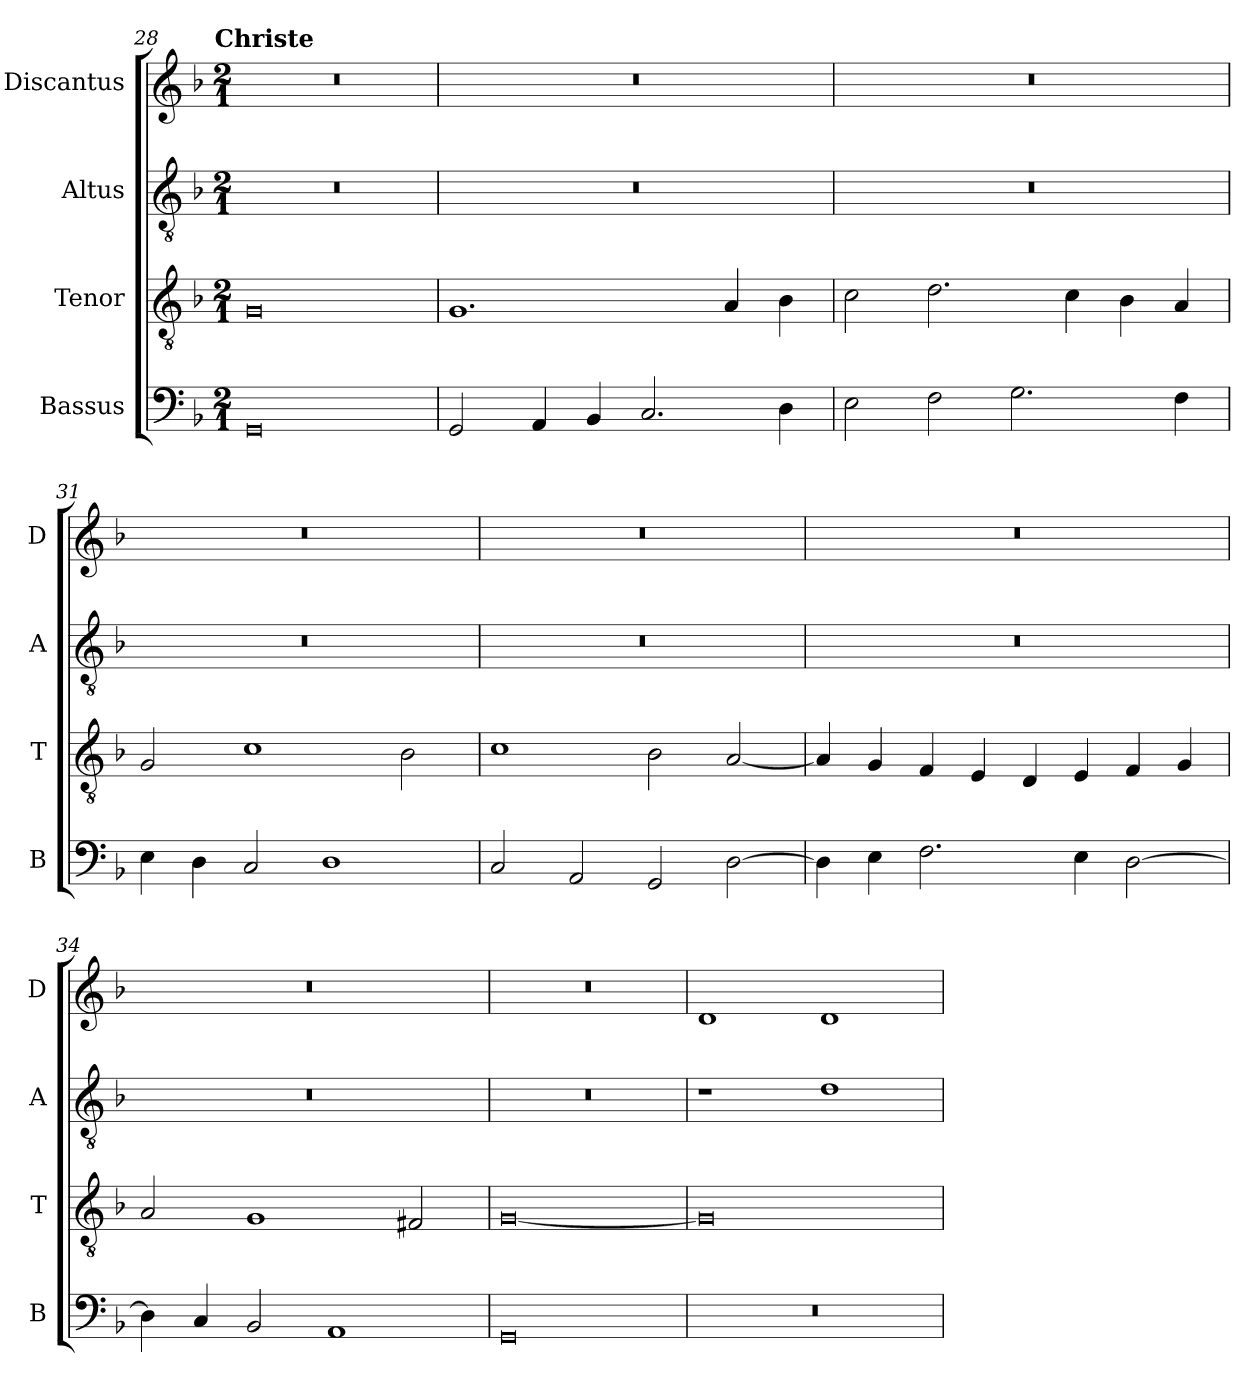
**kern	**kern	**kern	**kern
*part4	*part3	*part2	*part1
*staff4	*staff3	*staff2	*staff1
*I"Bassus	*I"Tenor	*I"Altus	*I"Discantus
*I'B	*I'T	*I'A	*I'D
!!LO:LB:g=z
*clefF4	*clefGv2	*clefGv2	*clefG2
*k[b-]	*k[b-]	*k[b-]	*k[b-]
!!LO:TX:omd:t=Christe
*M2/1	*M2/1	*M2/1	*M2/1
*MM315	*MM315	*MM315	*MM315
=28	=28	=28	=28
0GG	0G	0r	0r
=29	=29	=29	=29
2GG/	1.G	0r	0r
4AA/	.	.	.
4BB-/	.	.	.
2.C/	.	.	.
.	4A/	.	.
4D\	4B-\	.	.
=30	=30	=30	=30
2E\	2c\	0r	0r
2F\	2.d\	.	.
2.G\	.	.	.
.	4c\	.	.
.	4B-\	.	.
4F\	4A/	.	.
=31	=31	=31	=31
4E\	2G/	0r	0r
4D\	.	.	.
2C/	1c	.	.
1D	.	.	.
.	2B-\	.	.
=32	=32	=32	=32
2C/	1c	0r	0r
2AA/	.	.	.
2GG/	2B-\	.	.
[2D\	[2A/	.	.
=33	=33	=33	=33
4D\]	4A/]	0r	0r
4E\	4G/	.	.
2.F\	4F/	.	.
.	4E/	.	.
.	4D/	.	.
4E\	4E/	.	.
[2D\	4F/	.	.
.	4G/	.	.
=34	=34	=34	=34
4D\]	2A/	0r	0r
4C/	.	.	.
2BB-/	1G	.	.
1AA	.	.	.
.	2F#X/	.	.
=35	=35	=35	=35
0GG	[0G	0r	0r
=36	=36	=36	=36
0r	0G]	1r	1d
.	.	1d	1d
=	=	=	=
*-	*-	*-	*-
